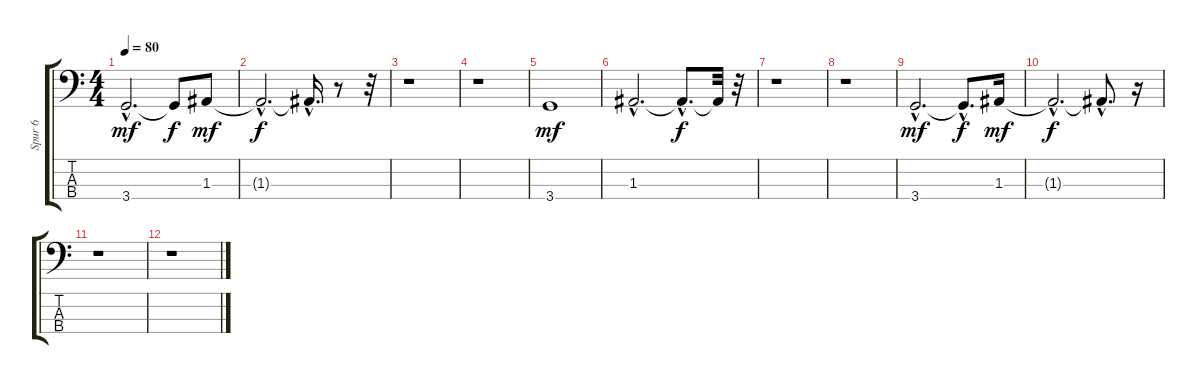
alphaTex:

\track ("Spur 6" "Spur 6") {instrument electricbassfinger}
\staff {score tabs}
\tuning (G2 D2 A1 E1) {hide}
\ts (4 4)
\tempo 80
\clef f4
\ks c
3.4{hac}.2{d dy mf} 3.4{t}.8{dy f} 1.3.8{dy mf} |
1.3{hac t}.2{d dy f} 1.3{hac t}.16{d} r.8 r.32 |
r.1 |
r.1 |
3.4.1{dy mf} |
1.3{hac}.2{d} 1.3{hac t}.8{d dy f} 1.3{t}.32 r.32 |
r.1 |
r.1 |
3.4{hac}.2{d dy mf} 3.4{hac t}.8{d dy f} 1.3.16{dy mf} |
1.3{hac t}.2{d dy f} 1.3{hac t}.8{d} r.16 |
r.1 |
r.1
